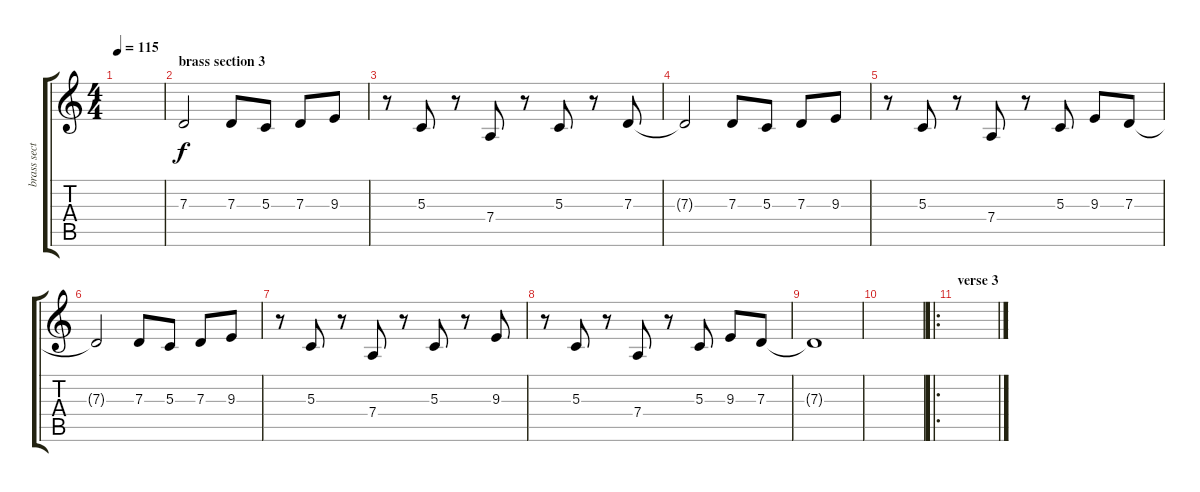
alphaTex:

\track ("brass section" "brass sect") {instrument brasssection}
\staff {score tabs}
\tuning (E4 B3 G3 D3 A2 E2) {hide}
\ts (4 4)
\tempo 115
\clef g2
\ks c
|
\section ("" "brass section 3")
7.3.2 7.3.8 5.3.8 7.3.8 9.3.8 |
r.8 5.3.8 r.8 7.4.8 r.8 5.3.8 r.8 7.3.8 |
7.3{t}.2 7.3.8 5.3.8 7.3.8 9.3.8 |
r.8 5.3.8 r.8 7.4.8 r.8 5.3.8 9.3.8 7.3.8 |
7.3{t}.2 7.3.8 5.3.8 7.3.8 9.3.8 |
r.8 5.3.8 r.8 7.4.8 r.8 5.3.8 r.8 9.3.8 |
r.8 5.3.8 r.8 7.4.8 r.8 5.3.8 9.3.8 7.3.8 |
7.3{t}.1 |
|
\ro
\section ("" "verse 3")
